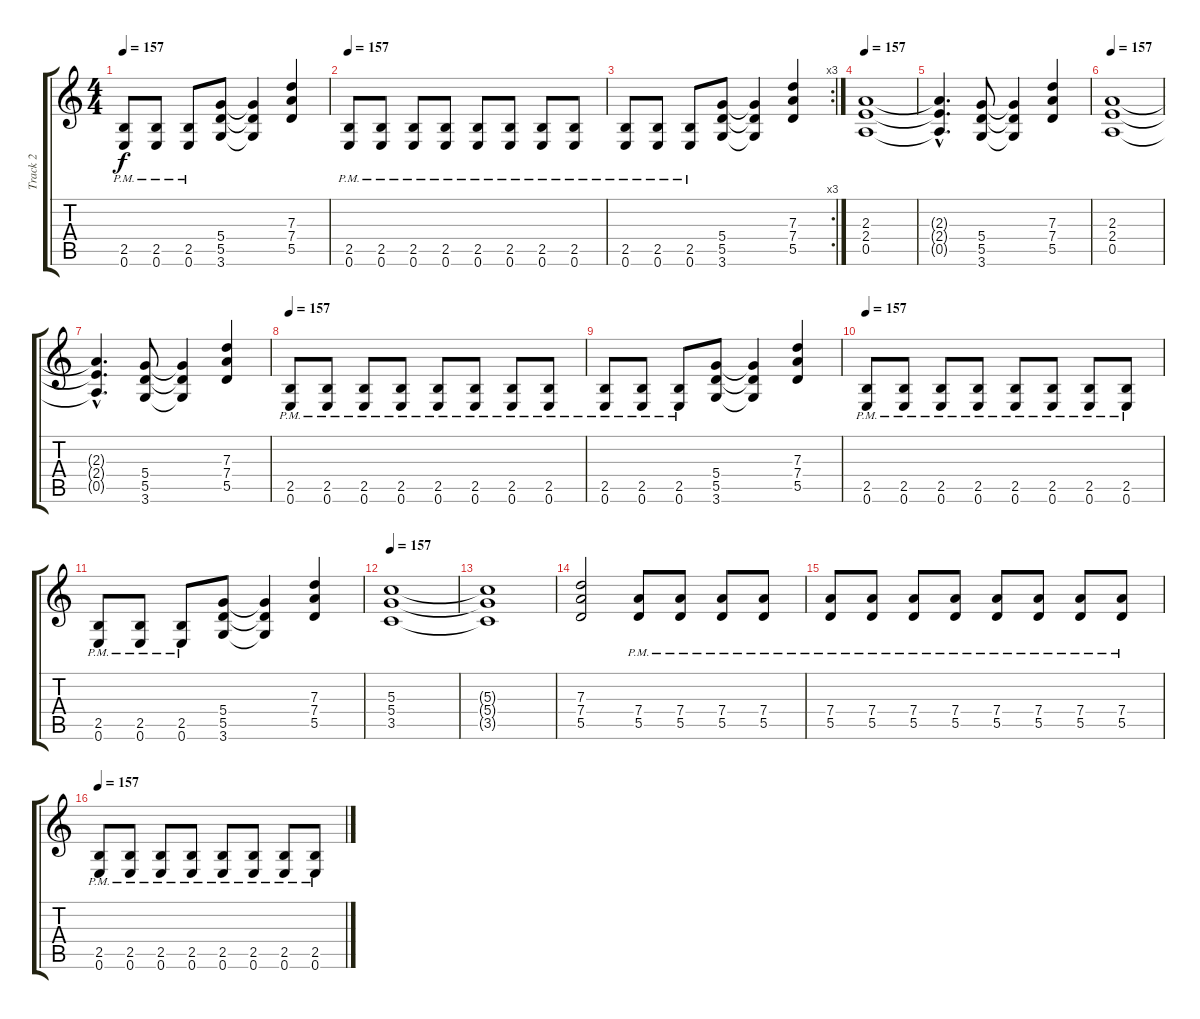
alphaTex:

\track ("Track 2" "Track 2") {instrument distortionguitar}
\staff {score tabs}
\tuning (E4 B3 G3 D3 A2 E2) {hide}
\ts (4 4)
\tempo 157
\clef g2
\ks c
(2.5{pm} 0.6{pm}).8{dy f} (2.5{pm} 0.6{pm}).8 (2.5{pm} 0.6{pm}).8 (5.4 5.5 3.6).8 (5.4{t} 5.5{t} 3.6{t}).4 (7.3 7.4 5.5).4 |
\tempo 157
(2.5{pm} 0.6{pm}).8 (2.5{pm} 0.6{pm}).8 (2.5{pm} 0.6{pm}).8 (2.5{pm} 0.6{pm}).8 (2.5{pm} 0.6{pm}).8 (2.5{pm} 0.6{pm}).8 (2.5{pm} 0.6{pm}).8 (2.5{pm} 0.6{pm}).8 |
\rc 3
(2.5{pm} 0.6{pm}).8 (2.5{pm} 0.6{pm}).8 (2.5{pm} 0.6{pm}).8 (5.4 5.5 3.6).8 (5.4{t} 5.5{t} 3.6{t}).4 (7.3 7.4 5.5).4 |
\tempo 157
(2.3 2.4 0.5).1 |
(2.3{hac t} 2.4{hac t} 0.5{hac t}).4{d} (5.4 5.5 3.6).8 (5.4{t} 5.5{t} 3.6{t}).4 (7.3 7.4 5.5).4 |
\tempo 157
(2.3 2.4 0.5).1 |
(2.3{hac t} 2.4{hac t} 0.5{hac t}).4{d} (5.4 5.5 3.6).8 (5.4{t} 5.5{t} 3.6{t}).4 (7.3 7.4 5.5).4 |
\tempo 157
(2.5{pm} 0.6{pm}).8 (2.5{pm} 0.6{pm}).8 (2.5{pm} 0.6{pm}).8 (2.5{pm} 0.6{pm}).8 (2.5{pm} 0.6{pm}).8 (2.5{pm} 0.6{pm}).8 (2.5{pm} 0.6{pm}).8 (2.5{pm} 0.6{pm}).8 |
(2.5{pm} 0.6{pm}).8 (2.5{pm} 0.6{pm}).8 (2.5{pm} 0.6{pm}).8 (5.4 5.5 3.6).8 (5.4{t} 5.5{t} 3.6{t}).4 (7.3 7.4 5.5).4 |
\tempo 157
(2.5{pm} 0.6{pm}).8 (2.5{pm} 0.6{pm}).8 (2.5{pm} 0.6{pm}).8 (2.5{pm} 0.6{pm}).8 (2.5{pm} 0.6{pm}).8 (2.5{pm} 0.6{pm}).8 (2.5{pm} 0.6{pm}).8 (2.5{pm} 0.6{pm}).8 |
(2.5{pm} 0.6{pm}).8 (2.5{pm} 0.6{pm}).8 (2.5{pm} 0.6{pm}).8 (5.4 5.5 3.6).8 (5.4{t} 5.5{t} 3.6{t}).4 (7.3 7.4 5.5).4 |
\tempo 157
(5.3 5.4 3.5).1 |
(5.3{t} 5.4{t} 3.5{t}).1 |
(7.3 7.4 5.5).2 (7.4 5.5{pm}).8 (7.4 5.5{pm}).8 (7.4 5.5{pm}).8 (7.4 5.5{pm}).8 |
(7.4 5.5{pm}).8 (7.4 5.5{pm}).8 (7.4 5.5{pm}).8 (7.4 5.5{pm}).8 (7.4 5.5{pm}).8 (7.4 5.5{pm}).8 (7.4 5.5{pm}).8 (7.4 5.5{pm}).8 |
\tempo 157
(2.5{pm} 0.6{pm}).8 (2.5{pm} 0.6{pm}).8 (2.5{pm} 0.6{pm}).8 (2.5{pm} 0.6{pm}).8 (2.5{pm} 0.6{pm}).8 (2.5{pm} 0.6{pm}).8 (2.5{pm} 0.6{pm}).8 (2.5{pm} 0.6{pm}).8
